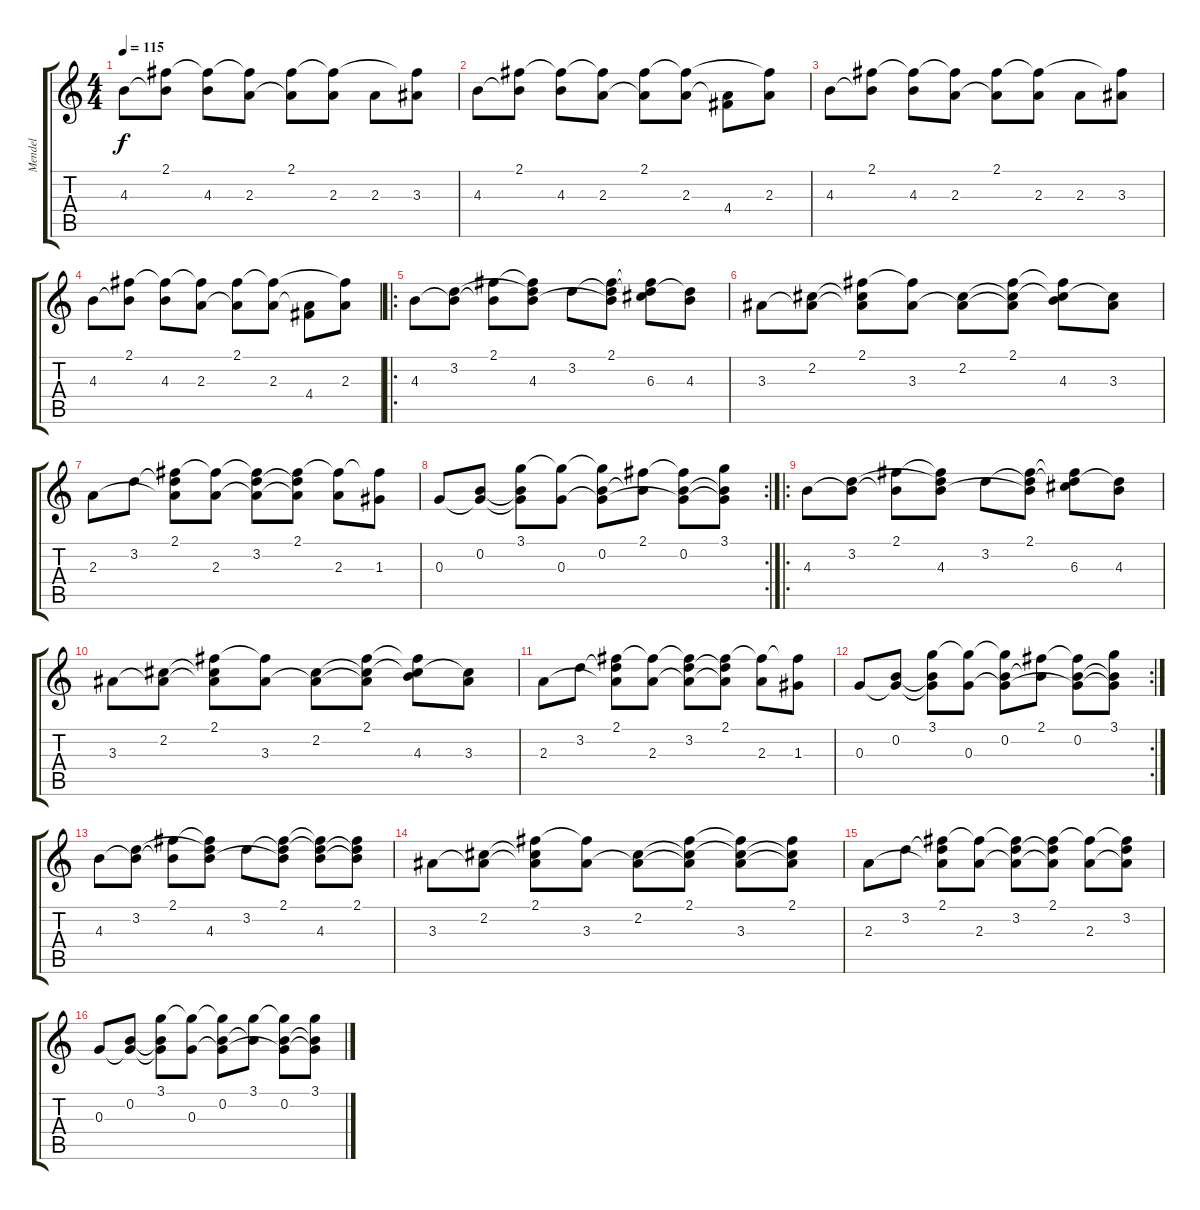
\track ("Mendel" "Mendel") {instrument distortionguitar}
\staff {score tabs}
\tuning (E4 B3 G3 D3 A2 E2) {hide}
\ts (4 4)
\tempo 115
\clef g2
\ks c
4.3.8{dy f instrument electricguitarclean} (2.1 4.3{t}).8 (2.1{t} 4.3).8 (2.1{t} 2.3).8 (2.1 2.3{t}).8 (2.1{t} 2.3).8 2.3.8 (2.1{t} 3.3).8 |
4.3.8 (2.1 4.3{t}).8 (2.1{t} 4.3).8 (2.1{t} 2.3).8 (2.1 2.3{t}).8 (2.1{t} 2.3).8 (2.3{t} 4.4).8 (2.1{t} 2.3).8 |
4.3.8{instrument electricguitarclean} (2.1 4.3{t}).8 (2.1{t} 4.3).8 (2.1{t} 2.3).8 (2.1 2.3{t}).8 (2.1{t} 2.3).8 2.3.8 (2.1{t} 3.3).8 |
4.3.8 (2.1 4.3{t}).8 (2.1{t} 4.3).8 (2.1{t} 2.3).8 (2.1 2.3{t}).8 (2.1{t} 2.3).8 (2.3{t} 4.4).8 (2.1{t} 2.3).8 |
\ro
4.3.8 (3.2 4.3{t}).8 (2.1 4.3{t}).8 (2.1{t} 3.2{t} 4.3).8 3.2.8 (2.1 3.2{t} 4.3{t}).8 (2.1{t} 3.2{t} 6.3).8 (3.2{t} 4.3).8 |
3.3.8 (2.2 3.3{t}).8 (2.1 2.2{t} 3.3{t}).8 (2.1{t} 3.3).8 (2.2 3.3{t}).8 (2.1 2.2{t} 3.3{t}).8 (2.1{t} 2.2{t} 4.3).8 (2.2{t} 3.3).8 |
2.3.8 3.2.8 (2.1 3.2{t} 2.3{t}).8 (2.1{t} 2.3).8 (2.1{t} 3.2 2.3{t}).8 (2.1 3.2{t} 2.3{t}).8 (2.1{t} 2.3).8 (2.1{t} 1.3).8 |
\rc 2
0.3.8 (0.2 0.3{t}).8 (3.1 0.2{t} 0.3{t}).8 (3.1{t} 0.3).8 (3.1{t} 0.2 0.3{t}).8 (2.1 0.2{t}).8 (2.1{t} 0.2 0.3{t}).8 (3.1 0.2{t} 0.3{t}).8 |
\ro
4.3.8 (3.2 4.3{t}).8 (2.1 4.3{t}).8 (2.1{t} 3.2{t} 4.3).8 3.2.8 (2.1 3.2{t} 4.3{t}).8 (2.1{t} 3.2{t} 6.3).8 (3.2{t} 4.3).8 |
3.3.8 (2.2 3.3{t}).8 (2.1 2.2{t} 3.3{t}).8 (2.1{t} 3.3).8 (2.2 3.3{t}).8 (2.1 2.2{t} 3.3{t}).8 (2.1{t} 2.2{t} 4.3).8 (2.2{t} 3.3).8 |
2.3.8 3.2.8 (2.1 3.2{t} 2.3{t}).8 (2.1{t} 2.3).8 (2.1{t} 3.2 2.3{t}).8 (2.1 3.2{t} 2.3{t}).8 (2.1{t} 2.3).8 (2.1{t} 1.3).8 |
\rc 2
0.3.8 (0.2 0.3{t}).8 (3.1 0.2{t} 0.3{t}).8 (3.1{t} 0.3).8 (3.1{t} 0.2 0.3{t}).8 (2.1 0.2{t}).8 (2.1{t} 0.2 0.3{t}).8 (3.1 0.2{t} 0.3{t}).8 |
4.3.8 (3.2 4.3{t}).8 (2.1 4.3{t}).8 (2.1{t} 3.2{t} 4.3).8 3.2.8 (2.1 3.2{t} 4.3{t}).8 (2.1{t} 3.2{t} 4.3).8 (2.1 3.2{t} 4.3{t}).8 |
3.3.8 (2.2 3.3{t}).8 (2.1 2.2{t} 3.3{t}).8 (2.1{t} 3.3).8 (2.2 3.3{t}).8 (2.1 2.2{t} 3.3{t}).8 (2.1{t} 2.2{t} 3.3).8 (2.1 2.2{t} 3.3{t}).8 |
2.3.8 3.2.8 (2.1 3.2{t} 2.3{t}).8 (2.1{t} 2.3).8 (2.1{t} 3.2 2.3{t}).8 (2.1 3.2{t} 2.3{t}).8 (2.1{t} 2.3).8 (2.1{t} 3.2 2.3{t}).8 |
0.3.8 (0.2 0.3{t}).8 (3.1 0.2{t} 0.3{t}).8 (3.1{t} 0.3).8 (3.1{t} 0.2 0.3{t}).8 (3.1 0.2{t}).8 (3.1{t} 0.2 0.3{t}).8 (3.1 0.2{t} 0.3{t}).8
